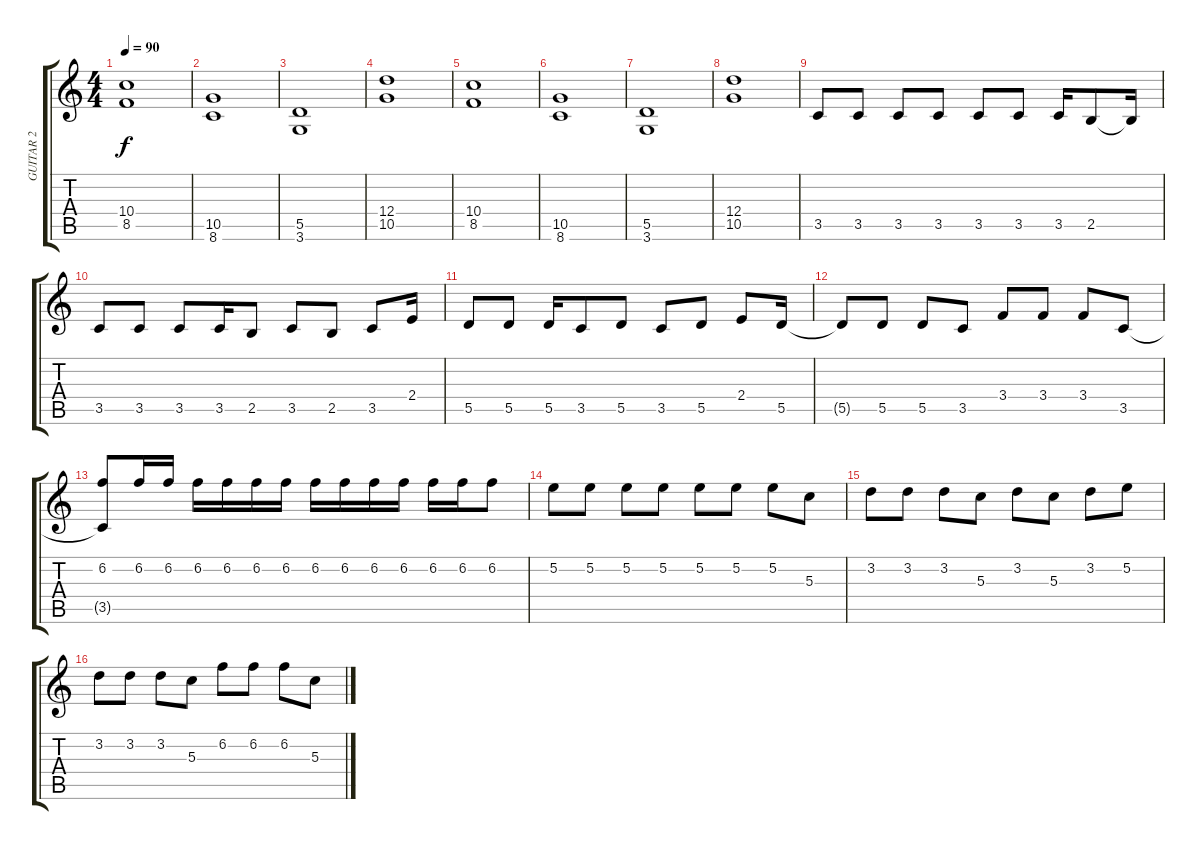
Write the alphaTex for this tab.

\track ("GUITAR 2" "GUITAR 2") {instrument distortionguitar}
\staff {score tabs}
\tuning (E4 B3 G3 D3 A2 E2) {hide}
\ts (4 4)
\tempo 90
\clef g2
\ks c
(10.4 8.5).1{dy f instrument distortionguitar} |
(10.5 8.6).1 |
(5.5 3.6).1 |
(12.4 10.5).1 |
(10.4 8.5).1 |
(10.5 8.6).1 |
(5.5 3.6).1 |
(12.4 10.5).1 |
3.5.8 3.5.8 3.5.8 3.5.8 3.5.8 3.5.8 3.5.16 2.5.8 2.5{t}.16 |
3.5.8 3.5.8 3.5.8 3.5.16 2.5.8 3.5.8 2.5.8 3.5.8 2.4.16 |
5.5.8 5.5.8 5.5.16 3.5.8 5.5.8 3.5.8 5.5.8 2.4.8 5.5.16 |
5.5{t}.8 5.5.8 5.5.8 3.5.8 3.4.8 3.4.8 3.4.8 3.5.8 |
(6.2 3.5{t}).8 6.2.16 6.2.16 6.2.16 6.2.16 6.2.16 6.2.16 6.2.16 6.2.16 6.2.16 6.2.16 6.2.16 6.2.16 6.2.8 |
5.2.8 5.2.8 5.2.8 5.2.8 5.2.8 5.2.8 5.2.8 5.3.8 |
3.2.8 3.2.8 3.2.8 5.3.8 3.2.8 5.3.8 3.2.8 5.2.8 |
3.2.8 3.2.8 3.2.8 5.3.8 6.2.8 6.2.8 6.2.8 5.3.8
